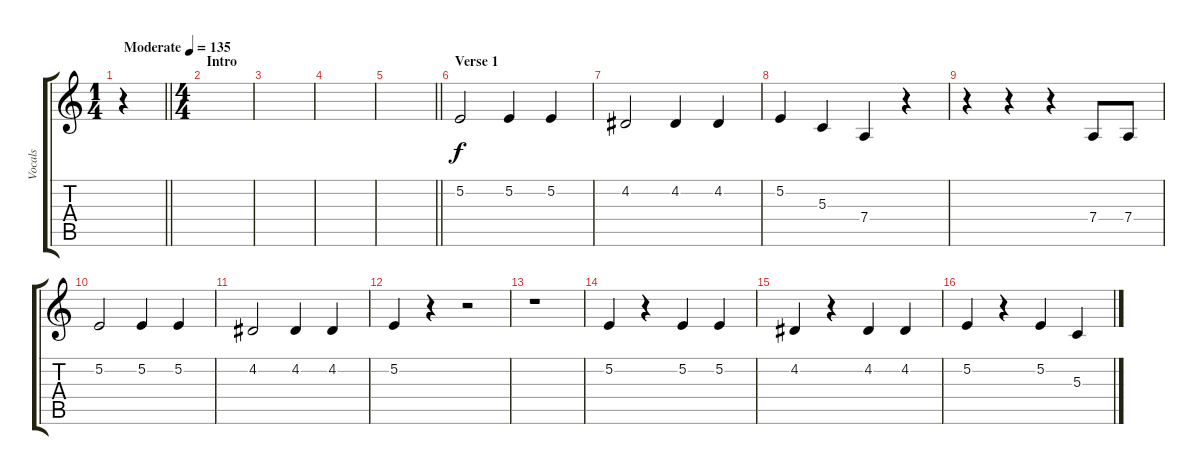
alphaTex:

\track ("Vocals" "Vocals") {instrument flute}
\staff {score tabs}
\tuning (E4 B3 G3 D3 A2 E2) {hide}
\ts (1 4)
\tempo (135 "Moderate")
\clef g2
\barLineRight lightlight
\ks c
r.4{dy f instrument flute} |
\ts (4 4)
\section ("" "Intro")
|
|
|
\barLineRight lightlight
|
\section ("" "Verse 1")
5.2.2 5.2.4 5.2.4 |
4.2.2 4.2.4 4.2.4 |
5.2.4 5.3.4 7.4.4 r.4 |
r.4 r.4 r.4 7.4.8 7.4.8 |
5.2.2 5.2.4 5.2.4 |
4.2.2 4.2.4 4.2.4 |
5.2.4 r.4 r.2 |
r.1 |
5.2.4 r.4 5.2.4 5.2.4 |
4.2.4 r.4 4.2.4 4.2.4 |
5.2.4 r.4 5.2.4 5.3.4
